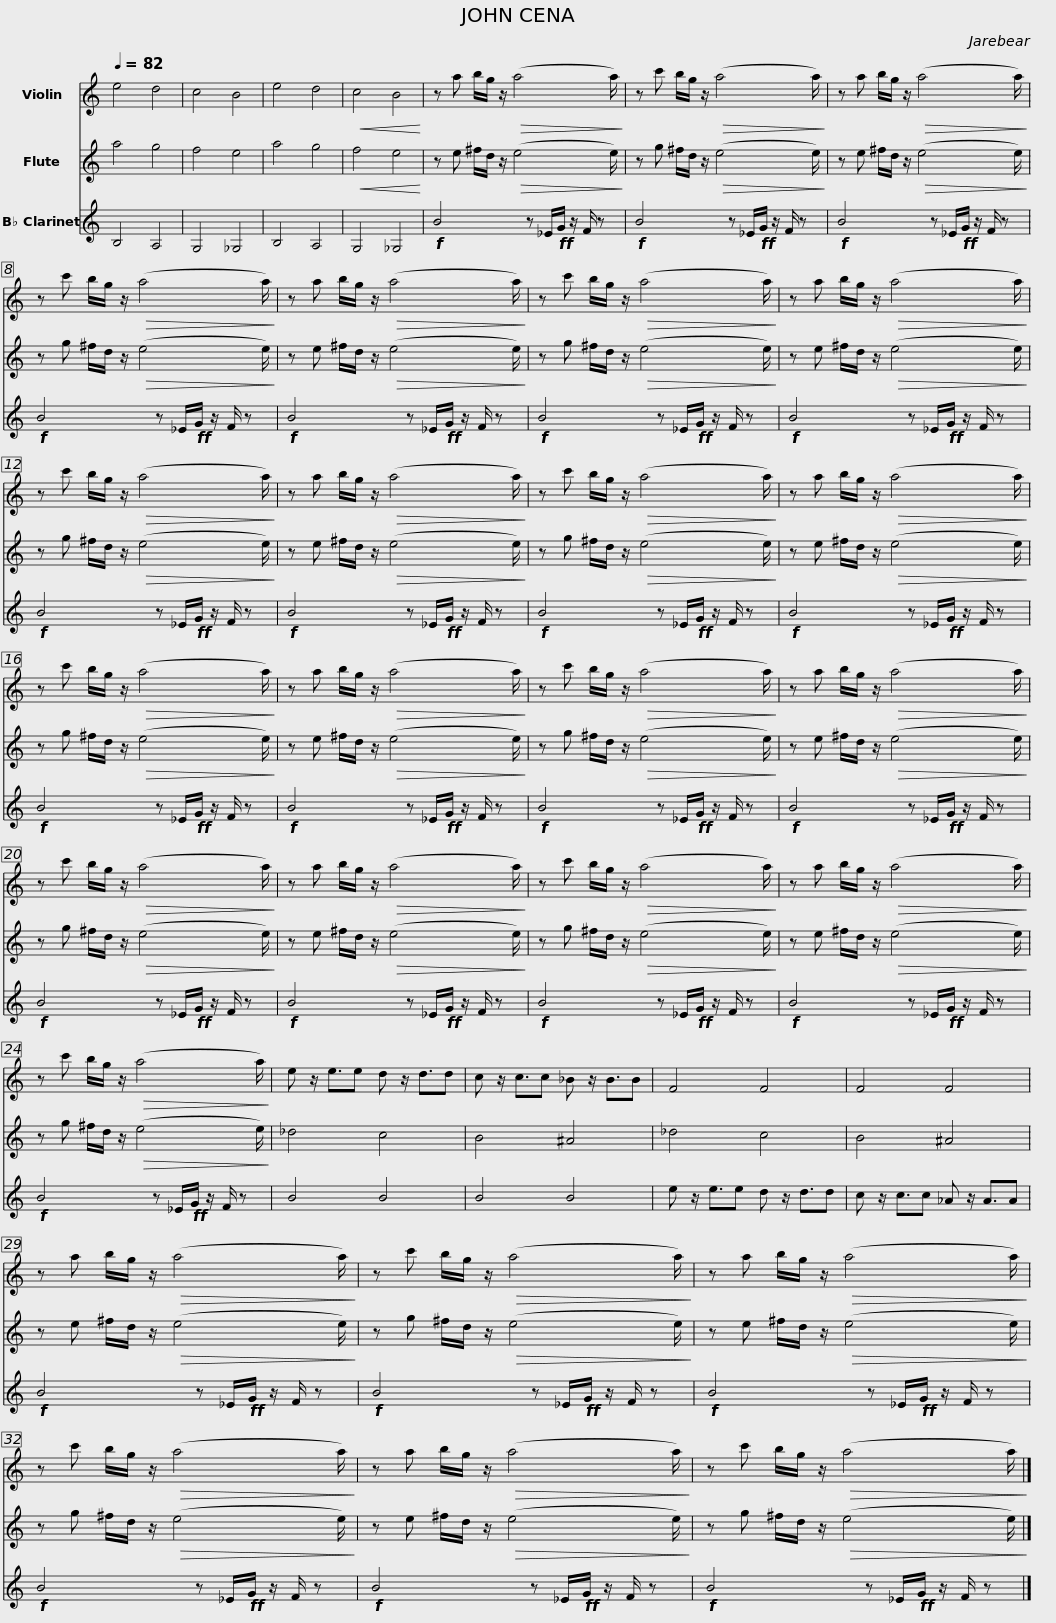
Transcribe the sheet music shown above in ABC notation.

X:1
%%score 1 2 3
L:1/8
Q:1/4=82
M:none
I:linebreak $
K:C
V:1 treble
V:2 treble
V:3 treble transpose=-2
V:1
 e4 d4 | c4 B4 | e4 d4 |!<(! c4 B4!<)! | z a b/g/ z/!>(! (a4 a/)!>)! |$ %5
 z c' b/g/ z/!>(! (a4 a/)!>)! | z a b/g/ z/!>(! (a4 a/)!>)! | z c' b/g/ z/!>(! (a4 a/)!>)! |$ z a b/g/ z/!>(! (a4 a/)!>)! | z c' b/g/ z/!>(! (a4 a/)!>)! | %10
 z a b/g/ z/!>(! (a4 a/)!>)! |$ z c' b/g/ z/!>(! (a4 a/)!>)! | z a b/g/ z/!>(! (a4 a/)!>)! | z c' b/g/ z/!>(! (a4 a/)!>)! |$ z a b/g/ z/!>(! (a4 a/)!>)! | %15
 z c' b/g/ z/!>(! (a4 a/)!>)! | z a b/g/ z/!>(! (a4 a/)!>)! |$ z c' b/g/ z/!>(! (a4 a/)!>)! | z a b/g/ z/!>(! (a4 a/)!>)! | z c' b/g/ z/!>(! (a4 a/)!>)! |$ %20
 z a b/g/ z/!>(! (a4 a/)!>)! | z c' b/g/ z/!>(! (a4 a/)!>)! | z a b/g/ z/!>(! (a4 a/)!>)! |$ z c' b/g/ z/!>(! (a4 a/)!>)! | e z/ e3/2e d z/ d3/2d | %25
 c z/ c3/2c _B z/ B3/2B | F4 F4 |$ F4 F4 | z a b/g/ z/!>(! (a4 a/)!>)! | z c' b/g/ z/!>(! (a4 a/)!>)! |$ %30
 z a b/g/ z/!>(! (a4 a/)!>)! | z c' b/g/ z/!>(! (a4 a/)!>)! | z a b/g/ z/!>(! (a4 a/)!>)! |$ z c' b/g/ z/!>(! (a4 a/)!>)! |] %34
V:2
 a4 g4 | f4 e4 | a4 g4 |!<(! f4 e4!<)! | z e ^f/d/ z/!>(! (e4 e/)!>)! |$ %5
 z g ^f/d/ z/!>(! (e4 e/)!>)! | z e ^f/d/ z/!>(! (e4 e/)!>)! | z g ^f/d/ z/!>(! (e4 e/)!>)! |$ z e ^f/d/ z/!>(! (e4 e/)!>)! | z g ^f/d/ z/!>(! (e4 e/)!>)! | %10
 z e ^f/d/ z/!>(! (e4 e/)!>)! |$ z g ^f/d/ z/!>(! (e4 e/)!>)! | z e ^f/d/ z/!>(! (e4 e/)!>)! | z g ^f/d/ z/!>(! (e4 e/)!>)! |$ z e ^f/d/ z/!>(! (e4 e/)!>)! | %15
 z g ^f/d/ z/!>(! (e4 e/)!>)! | z e ^f/d/ z/!>(! (e4 e/)!>)! |$ z g ^f/d/ z/!>(! (e4 e/)!>)! | z e ^f/d/ z/!>(! (e4 e/)!>)! | z g ^f/d/ z/!>(! (e4 e/)!>)! |$ %20
 z e ^f/d/ z/!>(! (e4 e/)!>)! | z g ^f/d/ z/!>(! (e4 e/)!>)! | z e ^f/d/ z/!>(! (e4 e/)!>)! |$ z g ^f/d/ z/!>(! (e4 e/)!>)! | _d4 c4 | %25
 B4 ^A4 | _d4 c4 |$ B4 ^A4 | z e ^f/d/ z/!>(! (e4 e/)!>)! | z g ^f/d/ z/!>(! (e4 e/)!>)! |$ %30
 z e ^f/d/ z/!>(! (e4 e/)!>)! | z g ^f/d/ z/!>(! (e4 e/)!>)! | z e ^f/d/ z/!>(! (e4 e/)!>)! |$ z g ^f/d/ z/!>(! (e4 e/)!>)! |] %34
V:3
 B,4 A,4 | G,4 _G,4 | B,4 A,4 | G,4 _G,4 |!f! B4 z _E/!ff!G/ z/ F/ z |$ %5
!f! B4 z _E/!ff!G/ z/ F/ z |!f! B4 z _E/!ff!G/ z/ F/ z |!f! B4 z _E/!ff!G/ z/ F/ z |$!f! B4 z _E/!ff!G/ z/ F/ z |!f! B4 z _E/!ff!G/ z/ F/ z | %10
!f! B4 z _E/!ff!G/ z/ F/ z |$!f! B4 z _E/!ff!G/ z/ F/ z |!f! B4 z _E/!ff!G/ z/ F/ z |!f! B4 z _E/!ff!G/ z/ F/ z |$!f! B4 z _E/!ff!G/ z/ F/ z | %15
!f! B4 z _E/!ff!G/ z/ F/ z |!f! B4 z _E/!ff!G/ z/ F/ z |$!f! B4 z _E/!ff!G/ z/ F/ z |!f! B4 z _E/!ff!G/ z/ F/ z |!f! B4 z _E/!ff!G/ z/ F/ z |$ %20
!f! B4 z _E/!ff!G/ z/ F/ z |!f! B4 z _E/!ff!G/ z/ F/ z |!f! B4 z _E/!ff!G/ z/ F/ z |$!f! B4 z _E/!ff!G/ z/ F/ z | B4 B4 | %25
 B4 B4 | e z/ e3/2e d z/ d3/2d |$ c z/ c3/2c _A z/ A3/2A |!f! B4 z _E/!ff!G/ z/ F/ z |!f! B4 z _E/!ff!G/ z/ F/ z |$ %30
!f! B4 z _E/!ff!G/ z/ F/ z |!f! B4 z _E/!ff!G/ z/ F/ z |!f! B4 z _E/!ff!G/ z/ F/ z |$!f! B4 z _E/!ff!G/ z/ F/ z |] %34
